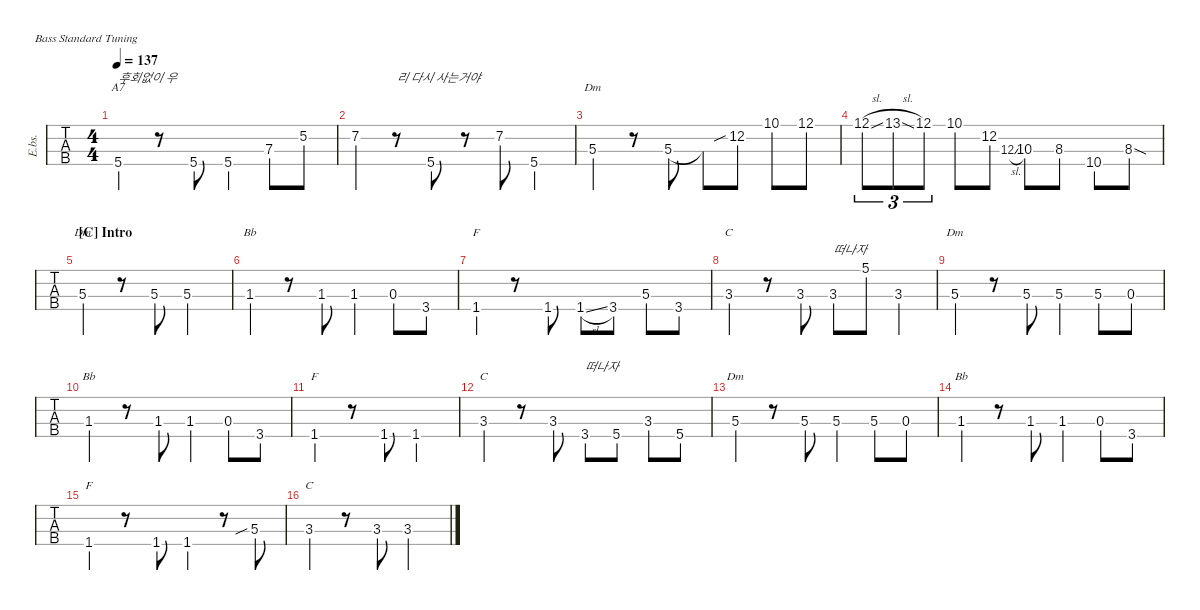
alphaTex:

\defaultSystemsLayout 4
\hideDynamics
\bracketExtendMode nobrackets
\track ("Bass" "E.bs.") {defaultSystemsLayout 4 instrument acousticbass}
\staff {tabs}
\tuning (G2 D2 A1 E1)
\chord ("Dm" x x 5 x) {showdiagram false showfingering false}
\chord ("Bb" x x 1 x) {showdiagram false showfingering false}
\chord ("C" x x 3 x) {showdiagram false showfingering false}
\chord ("A7" x x x 5) {showdiagram false showfingering false}
\chord ("F" x x x 5) {showdiagram false showfingering false}
\ts (4 4)
\tempo 137
\clef f4
\ks f
5.4{acc forcenatural}.4{ch "A7" txt "후회없이 우" dy mf} r.8 5.4{st acc forcenatural}.8 5.4{acc forcenatural}.4 7.3{acc forcenatural}.8 5.2{acc forcenatural}.8 |
7.2{acc forcenatural}.4 r.8{txt "리 다시 사는거야"} 5.4{acc forcenatural}.8 r.8 7.2{acc forcenatural}.8 5.4{acc forcenatural}.4 |
5.3{acc forcenatural}.4{ch "Dm"} r.8 5.3{acc forcenatural}.8 5.3{t acc forcenatural}.8 12.2{sib acc forcenatural}.8 10.1{acc forcenatural}.8 12.1{acc forcenatural}.8 |
12.1{sl acc forcenatural}.8{tu (3 2)} 13.1{sl acc b}.8{tu (3 2)} 12.1{acc forcenatural}.8{tu (3 2)} 10.1{acc forcenatural}.8 12.2{acc forcenatural}.8 12.3{sl acc forcenatural}.8{gr} 10.3{acc forcenatural}.8 8.3{acc forcenatural}.8 10.4{acc forcenatural}.8 8.3{sod acc forcenatural}.8 |
\section ("C" "Intro")
5.3{acc forcenatural}.4{ch "Dm"} r.8 5.3{st acc forcenatural}.8 5.3{acc forcenatural}.2 |
1.3{acc b}.4{ch "Bb"} r.8 1.3{st acc b}.8 1.3{acc b}.4 0.3{acc forcenatural}.8 3.4{acc forcenatural}.8 |
1.4{acc forcenatural}.4{ch "F"} r.8 1.4{st acc forcenatural}.8 1.4{sl acc forcenatural}.8 3.4{acc forcenatural}.8 5.3{acc forcenatural}.8 3.4{acc forcenatural}.8 |
3.3{acc forcenatural}.4{ch "C"} r.8 3.3{acc forcenatural}.8 3.3{acc forcenatural}.8{txt "떠나자"} 5.1{acc forcenatural}.8 3.3{acc forcenatural}.4 |
5.3{acc forcenatural}.4{ch "Dm"} r.8 5.3{st acc forcenatural}.8 5.3{acc forcenatural}.4 5.3{acc forcenatural}.8 0.3{acc forcenatural}.8 |
1.3{acc b}.4{ch "Bb"} r.8 1.3{st acc b}.8 1.3{acc b}.4 0.3{acc forcenatural}.8 3.4{acc forcenatural}.8 |
1.4{acc forcenatural}.4{ch "F"} r.8 1.4{st acc forcenatural}.8 1.4{acc forcenatural}.2 |
3.3{acc forcenatural}.4{ch "C"} r.8 3.3{acc forcenatural}.8 3.4{acc forcenatural}.8{txt "떠나자"} 5.4{acc forcenatural}.8 3.3{acc forcenatural}.8 5.4{acc forcenatural}.8 |
5.3{acc forcenatural}.4{ch "Dm"} r.8 5.3{st acc forcenatural}.8 5.3{acc forcenatural}.4 5.3{acc forcenatural}.8 0.3{acc forcenatural}.8 |
1.3{acc b}.4{ch "Bb"} r.8 1.3{st acc b}.8 1.3{acc b}.4 0.3{acc forcenatural}.8 3.4{acc forcenatural}.8 |
1.4{acc forcenatural}.4{ch "F"} r.8 1.4{st acc forcenatural}.8 1.4{acc forcenatural}.4 r.8 5.3{sib acc forcenatural}.8 |
3.3{acc forcenatural}.4{ch "C"} r.8 3.3{acc forcenatural}.8 3.3{acc forcenatural}.2
